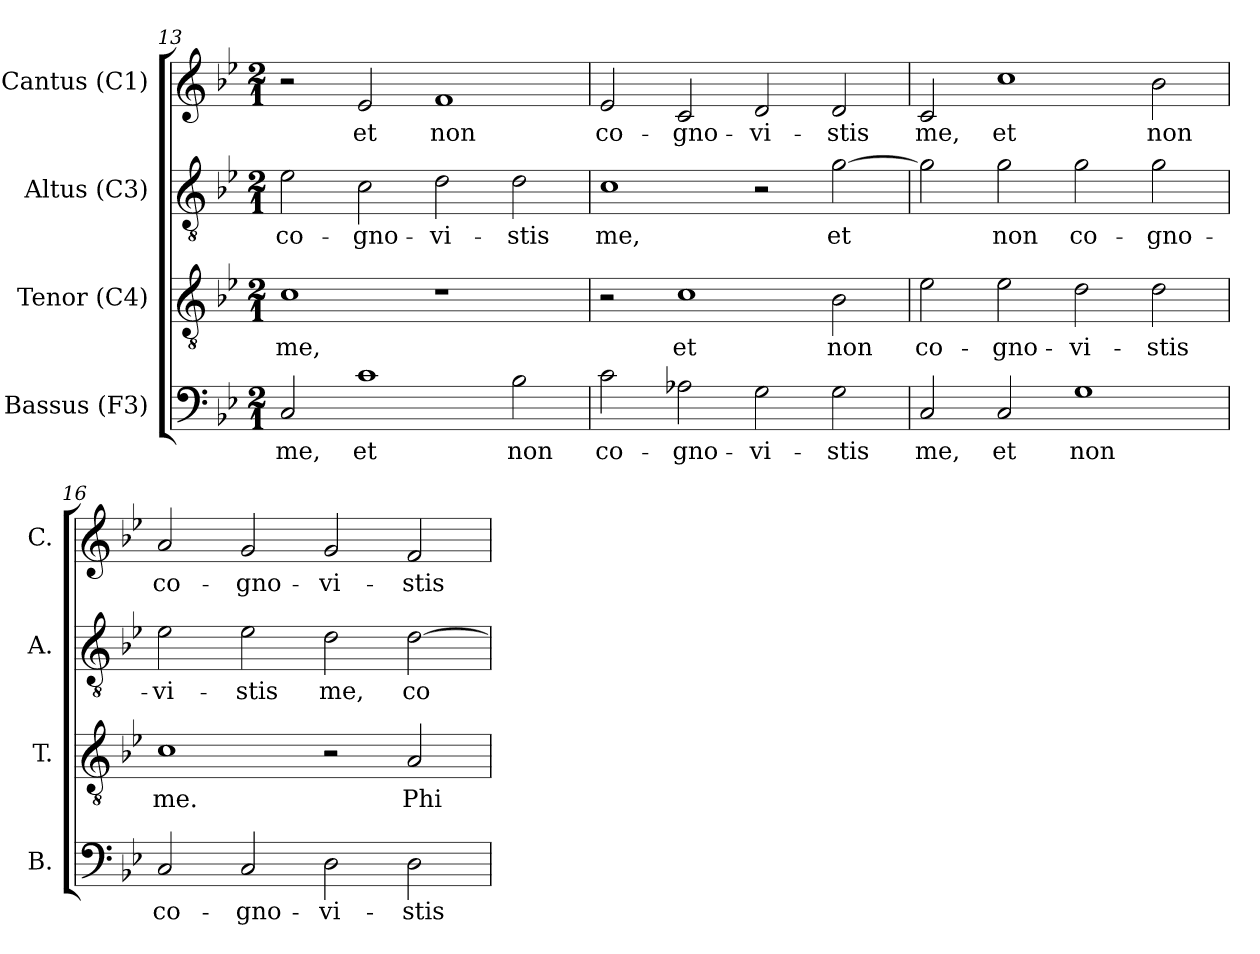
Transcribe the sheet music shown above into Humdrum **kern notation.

**kern	**text	**kern	**text	**kern	**text	**kern	**text
*part4	*part4	*part3	*part3	*part2	*part2	*part1	*part1
*staff4	*staff4	*staff3	*staff3	*staff2	*staff2	*staff1	*staff1
*I"Bassus (F3)	*	*I"Tenor (C4)	*	*I"Altus (C3)	*	*I"Cantus (C1)	*
*I'B.	*	*I'T.	*	*I'A.	*	*I'C.	*
!!LO:PB:g=z
*clefF4	*	*clefGv2	*	*clefGv2	*	*clefG2	*
*	*	*ITrd7c12	*	*ITrd7c12	*	*	*
*k[b-e-]	*	*k[b-e-]	*	*k[b-e-]	*	*k[b-e-]	*
*B-:	*	*B-:	*	*B-:	*	*B-:	*
*M2/1	*	*M2/1	*	*M2/1	*	*M2/1	*
=13	=13	=13	=13	=13	=13	=13	=13
!	!LO:LY:b:color=#000000	!	!	!	!	!	!
!	!	!	!LO:LY:b:color=#000000	!	!	!	!
!	!	!	!	!	!LO:LY:b:color=#000000	!	!
2Ci/	me,	1Ci	me,	2E-i\	co-	2r	.
!	!LO:LY:b:color=#000000	!	!	!	!	!	!
!	!	!	!	!	!LO:LY:b:color=#000000	!	!
!	!	!	!	!	!	!	!LO:LY:b:color=#000000
1ci	et	.	.	2Ci\	-gno-	2e-i/	et
!	!	!	!	!	!LO:LY:b:color=#000000	!	!
!	!	!	!	!	!	!	!LO:LY:b:color=#000000
.	.	1r	.	2Di\	-vi-	1fi	non
!	!LO:LY:b:color=#000000	!	!	!	!	!	!
!	!	!	!	!	!LO:LY:b:color=#000000	!	!
2B-i\	non	.	.	2Di\	-stis	.	.
=14	=14	=14	=14	=14	=14	=14	=14
!	!LO:LY:b:color=#000000	!	!	!	!	!	!
!	!	!	!	!	!LO:LY:b:color=#000000	!	!
!	!	!	!	!	!	!	!LO:LY:b:color=#000000
2ci\	co-	2r	.	1Ci	me,	2e-i/	co-
!	!LO:LY:b:color=#000000	!	!	!	!	!	!
!	!	!	!LO:LY:b:color=#000000	!	!	!	!
!	!	!	!	!	!	!	!LO:LY:b:color=#000000
2A-i\	-gno-	1Ci	et	.	.	2ci/	-gno-
!	!LO:LY:b:color=#000000	!	!	!	!	!	!
!	!	!	!	!	!	!	!LO:LY:b:color=#000000
2Gi\	-vi-	.	.	2r	.	2di/	-vi-
!	!LO:LY:b:color=#000000	!	!	!	!	!	!
!	!	!	!LO:LY:b:color=#000000	!	!	!	!
!	!	!	!	!	!LO:LY:b:color=#000000	!	!
!	!	!	!	!	!	!	!LO:LY:b:color=#000000
2Gi\	-stis	2BB-i\	non	[2Gi\	et	2di/	-stis
=15	=15	=15	=15	=15	=15	=15	=15
!	!LO:LY:b:color=#000000	!	!	!	!	!	!
!	!	!	!LO:LY:b:color=#000000	!	!	!	!
!	!	!	!	!	!	!	!LO:LY:b:color=#000000
2Ci/	me,	2E-i\	co-	2Gi\]	.	2ci/	me,
!	!LO:LY:b:color=#000000	!	!	!	!	!	!
!	!	!	!LO:LY:b:color=#000000	!	!	!	!
!	!	!	!	!	!LO:LY:b:color=#000000	!	!
!	!	!	!	!	!	!	!LO:LY:b:color=#000000
2Ci/	et	2E-i\	-gno-	2Gi\	non	1cci	et
!	!LO:LY:b:color=#000000	!	!	!	!	!	!
!	!	!	!LO:LY:b:color=#000000	!	!	!	!
!	!	!	!	!	!LO:LY:b:color=#000000	!	!
1Gi	non	2Di\	-vi-	2Gi\	co-	.	.
!	!	!	!LO:LY:b:color=#000000	!	!	!	!
!	!	!	!	!	!LO:LY:b:color=#000000	!	!
!	!	!	!	!	!	!	!LO:LY:b:color=#000000
.	.	2Di\	-stis	2Gi\	-gno-	2b-i\	non
=16	=16	=16	=16	=16	=16	=16	=16
!	!LO:LY:b:color=#000000	!	!	!	!	!	!
!	!	!	!LO:LY:b:color=#000000	!	!	!	!
!	!	!	!	!	!LO:LY:b:color=#000000	!	!
!	!	!	!	!	!	!	!LO:LY:b:color=#000000
2Ci/	co-	1Ci	me.	2E-i\	-vi-	2ai/	co-
!	!LO:LY:b:color=#000000	!	!	!	!	!	!
!	!	!	!	!	!LO:LY:b:color=#000000	!	!
!	!	!	!	!	!	!	!LO:LY:b:color=#000000
2Ci/	-gno-	.	.	2E-i\	-stis	2gi/	-gno-
!	!LO:LY:b:color=#000000	!	!	!	!	!	!
!	!	!	!	!	!LO:LY:b:color=#000000	!	!
!	!	!	!	!	!	!	!LO:LY:b:color=#000000
2Di\	-vi-	2r	.	2Di\	me,	2gi/	-vi-
!	!LO:LY:b:color=#000000	!	!	!	!	!	!
!	!	!	!LO:LY:b:color=#000000	!	!	!	!
!	!	!	!	!	!LO:LY:b:color=#000000	!	!
!	!	!	!	!	!	!	!LO:LY:b:color=#000000
2Di\	-stis	2AAi/	Phi-	[2Di\	co-	2fi/	-stis
=	=	=	=	=	=	=	=
*-	*-	*-	*-	*-	*-	*-	*-
